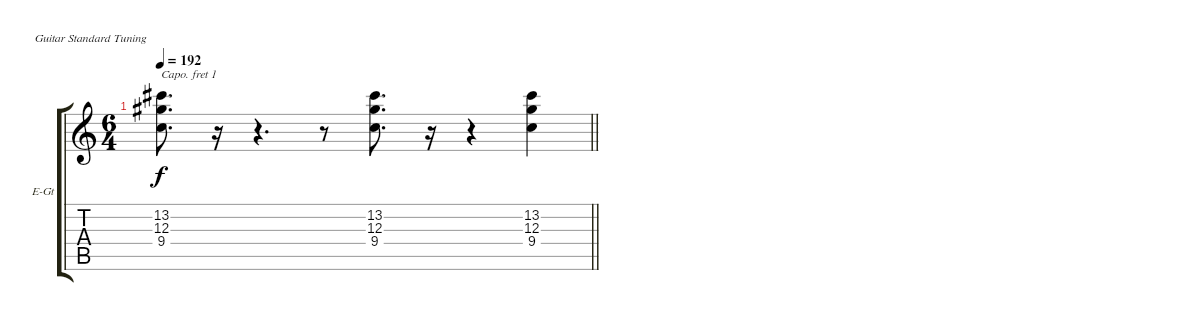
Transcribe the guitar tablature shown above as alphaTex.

\bracketExtendMode groupsimilarinstruments
\firstSystemTrackNameOrientation horizontal
\otherSystemsTrackNameOrientation horizontal
\track ("Fills" "E-Gt") {instrument electricguitarclean}
\staff {score tabs}
\capo 1
\tuning (E4 B3 G3 D3 A2 E2)
\ts (6 4)
\tempo 192
\clef g2
\barLineRight lightlight
\ks c
(9.4 12.3 13.2).8{d dy f} r.16 r.4{d} r.8 (9.4 12.3 13.2).8{d} r.16 r.4 (9.4 12.3 13.2).4
